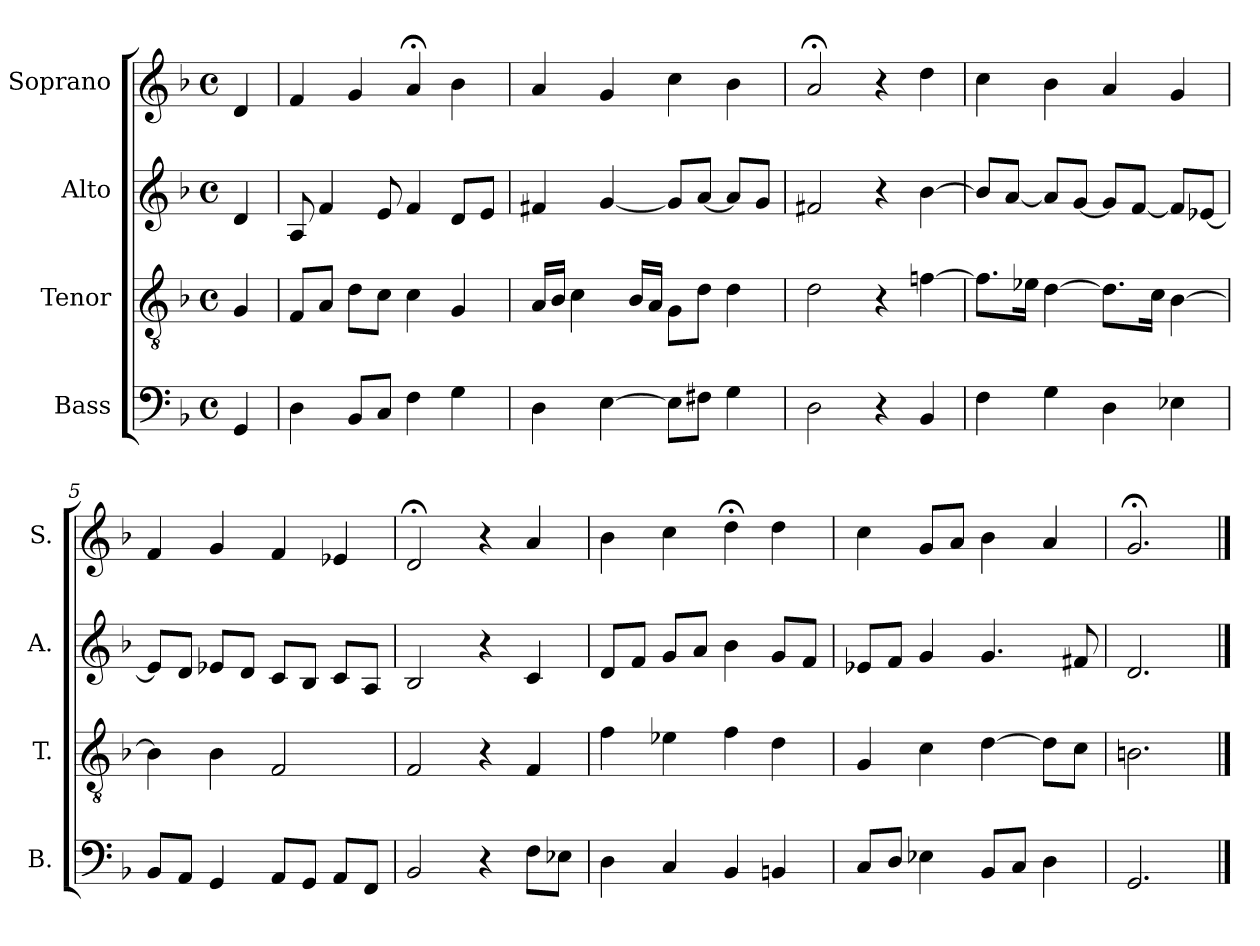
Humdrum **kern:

**kern	**kern	**kern	**kern
*part4	*part3	*part2	*part1
*staff4	*staff3	*staff2	*staff1
*I"Bass	*I"Tenor	*I"Alto	*I"Soprano
*I'B.	*I'T.	*I'A.	*I'S.
*clefF4	*clefGv2	*clefG2	*clefG2
*k[b-]	*k[b-]	*k[b-]	*k[b-]
*d:	*d:	*d:	*d:
*M4/4	*M4/4	*M4/4	*M4/4
*met(c)	*met(c)	*met(c)	*met(c)
=	=	=	=
4GG/	4G/	4d/	4d/
=1	=1	=1	=1
4D\	8F/L	8A/	4f/
.	8A/J	4f/	.
8BB-/L	8d\L	.	4g/
8C/J	8c\J	8e/	.
4F\	4c\	4f/	4a;</
4G\	4G/	8d/L	4b-\
.	.	8e/J	.
=2	=2	=2	=2
4D\	16A/LL	4f#X/	4a/
.	16B-/JJ	.	.
.	4c\	.	.
[4E\	.	[4g/	4g/
.	16B-/LL	.	.
.	16A/JJ	.	.
8E\L]	8G\L	8g/L]	4cc\
8F#X\J	8d\J	[8a/J	.
4G\	4d\	8a/L]	4b-\
.	.	8g/J	.
=3	=3	=3	=3
2D\	2d\	2f#X/	2a;</
4r	4r	4r	4r
4BB-/	[4fn\	[4b-\	4dd\
!!LO:LB:g=z
=4	=4	=4	=4
4F\	8.f\L]	8b-/L]	4cc\
.	.	[8a/J	.
.	16e-X\Jk	.	.
4G\	[4d\	8a/L]	4b-\
.	.	[8g/J	.
4D\	8.d\L]	8g/L]	4a/
.	.	[8f/J	.
.	16c\Jk	.	.
4E-X\	[4B-\	8f/L]	4g/
.	.	[8e-X/J	.
=5	=5	=5	=5
8BB-/L	4B-\]	8e-/L]	4f/
8AA/J	.	8d/J	.
4GG/	4B-\	8e-X/L	4g/
.	.	8d/J	.
8AA/L	2F/	8c/L	4f/
8GG/J	.	8B-/J	.
8AA/L	.	8c/L	4e-X/
8FF/J	.	8A/J	.
=6	=6	=6	=6
2BB-/	2F/	2B-/	2d;</
4r	4r	4r	4r
8F\L	4F/	4c/	4a/
8E-X\J	.	.	.
!!LO:LB:g=z
=7	=7	=7	=7
4D\	4f\	8d/L	4b-\
.	.	8f/J	.
4C/	4e-X\	8g/L	4cc\
.	.	8a/J	.
4BB-/	4f\	4b-\	4dd;<\
4BBn/	4d\	8g/L	4dd\
.	.	8f/J	.
=8	=8	=8	=8
8C/L	4G/	8e-X/L	4cc\
8D/J	.	8f/J	.
4E-X\	4c\	4g/	8g/L
.	.	.	8a/J
8BB-/L	[4d\	4.g/	4b-\
8C/J	.	.	.
4D\	8d\L]	.	4a/
.	8c\J	8f#X/	.
=9	=9	=9	=9
2.GG/	2.Bn\	2.d/	2.g;</
==	==	==	==
*-	*-	*-	*-
